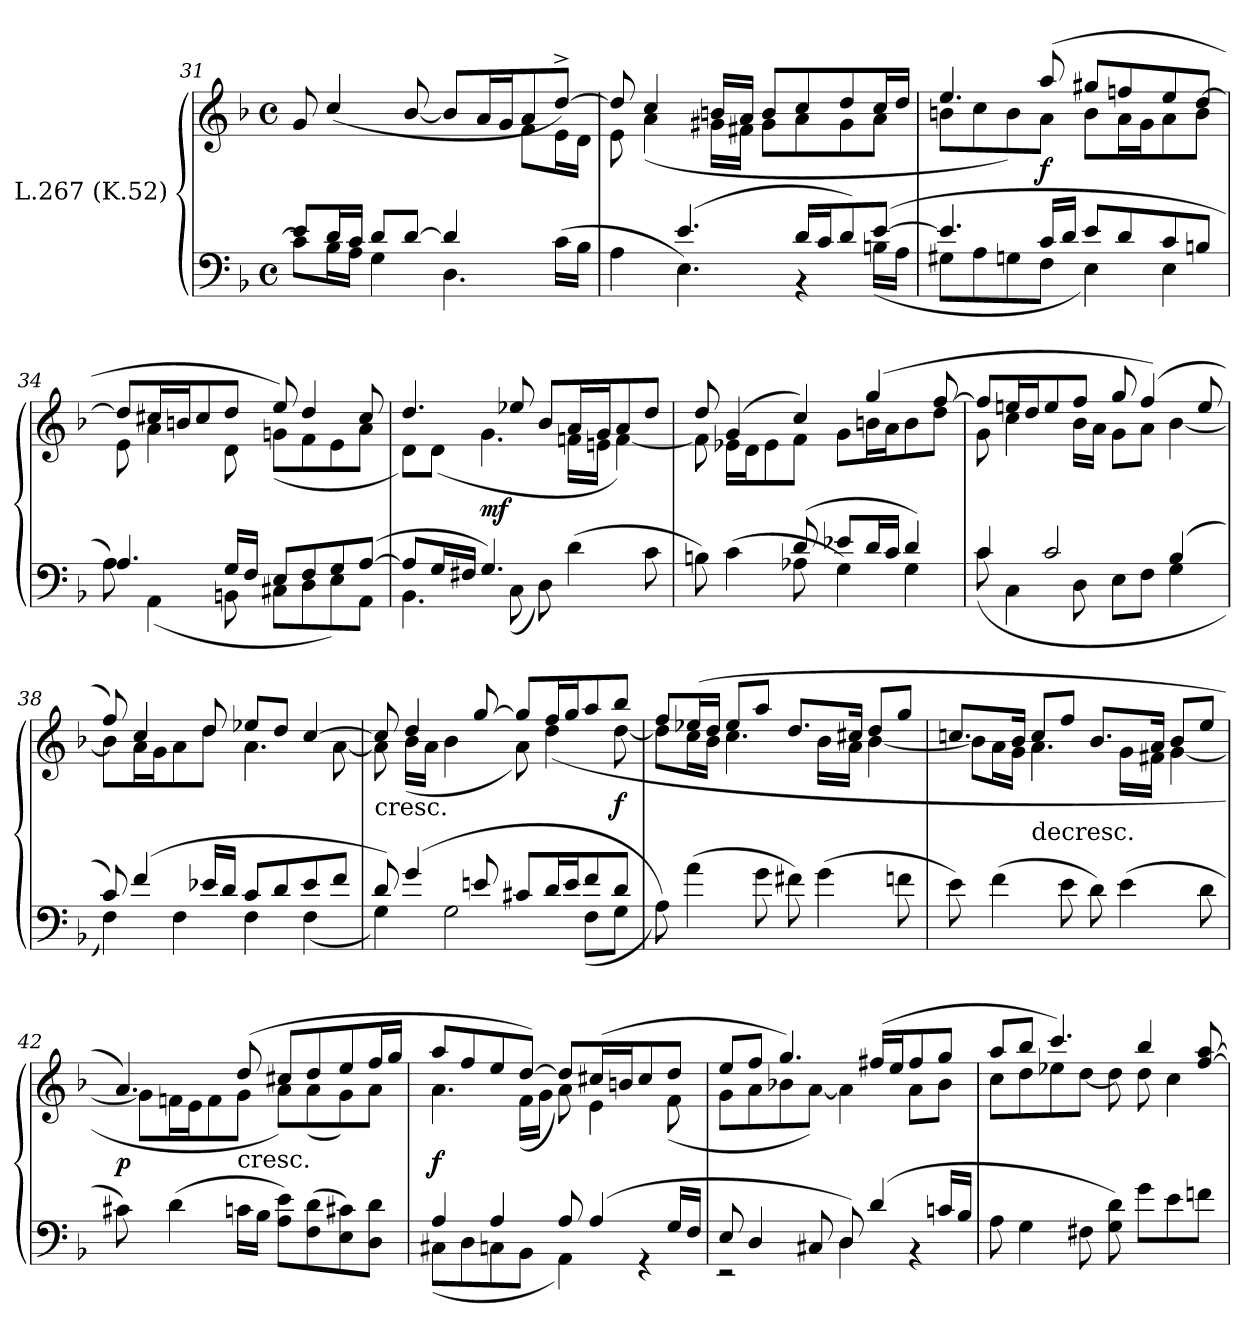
**kern	**kern	**dynam
*part1	*part1	*part1
*staff2	*staff1	*staff1/2
*I"L.267 (K.52)	*	*
*clefF4	*clefG2	*
*k[b-]	*k[b-]	*
*M4/4	*M4/4	*
*met(c)	*met(c)	*
=31	=31	=31
*^	*^	*
8e\L	8cL]	8g	2.ryy	.
16d/L	16B-L	(>4cc/	.	.
16c/JJ	16AJJ	.	.	.
8dL	4G	.	.	.
[8dJ	.	[8b-/	.	.
4d]	4.D	8b-L]	.	.
.	.	16aL	.	.
.	.	16gJ	.	.
4ryy	.	8a	8fL	.
.	(<16cLL	[8dd^J)	16eL	.
.	16B-JJ	.	16dJJ	.
=32	=32	=32	=32	=32
4ryy	4A	8dd]	8e	.
.	.	4cc	(4a	.
(4.e	4.E)	.	.	.
.	.	16bnLL	16g#XLL	.
.	.	16aJJ	16f#XJJ	.
.	.	8bL	8g#L	.
16dLL	4r	8cc	8a	.
16cJ	.	.	.	.
8d)	.	8dd	8g#	.
([8eJ	(16BnLL	16ccL	8aJ	.
.	16AJJ	16ddJJ	.	.
!!LO:LB:g=z	!!
=33	=33	=33	=33	=33
4.e]	8G#XL	4.ee	8bnL	.
.	8A	.	8cc	.
.	8Gn	.	8b)	.
16cLL	8FJ	(8aa	8aJ	f
16dJJ	.	.	.	.
8eL	4E)	8gg#XL	8bL	.
8d	.	8ffn	16aL	.
.	.	.	16gJ	.
8c	4E	8ee	8a	.
8BnJ	.	[8ddJ	8bJ	.
=34	=34	=34	=34	=34
4.A	8A)	8ddL]	8e	.
.	(4AA	16cc#XL	4a	.
.	.	16bnJ	.	.
.	.	8cc#	.	.
16GLL	8BBn	8ddJ	8d	.
16FJJ	.	.	.	.
8EL	8C#XL	8ee)	(8gnL	.
8F	8D	4dd	8f	.
8G	8E)	.	8e	.
([8AJ	8AAJ	8cc#	8aJ	.
=35	=35	=35	=35	=35
8AL]	4.BB-	4.dd	8dL)	.
16GL	.	.	(8dJ	.
16F#XJJ	.	.	.	.
4.G)	.	.	4.g	mf
.	(8C	8ee-X	.	.
.	8D)	8b-L	.	.
4.ryy	(4d	16aL	16fnLL	.
.	.	16gJ	16enJJ	.
.	.	8a	[4f)	.
.	8c	8ddJ	.	.
!!LO:LB:g=z	!!
=36	=36	=36	=36	=36
4.ryy	8Bn)	8ddi	8f]	.
.	(<4c	(4g	16e-XLL	.
.	.	.	16dJ	.
.	.	.	8e-	.
(8d	8A-X	4cc)	8fJ	.
8e-XL	4G)	.	8gL	.
16dL	.	(4gg	16bnL	.
16cJJ	.	.	16aJ	.
4d)	4G	.	8b	.
.	.	[8ff	8ddJ	.
=37	=37	=37	=37	=37
4c	(8c	8ffL]	8g	.
.	4C	16eenL	4cc	.
.	.	16ddJ	.	.
2c	.	8ee	.	.
.	8D	8ffJ	16b-LL	.
.	.	.	16aJJ	.
.	8EL	8gg	8gL	.
.	8FJ	(4ff)	8aJ	.
(4B-	4G	.	[4b-	.
.	.	8ee	.	.
=38	=38	=38	=38	=38
8c)	4F)	8ff)	8b-L]	.
(4f	.	4cc	16aL	.
.	.	.	16gJ	.
.	4F	.	8a	.
16e-XLL	.	8dd	8ddJ	.
16dJJ	.	.	.	.
8cL	4F	8ee-XL	4.a	.
8d	.	8ddJ	.	.
8e-	(4F	[4cc	.	.
8fJ	.	.	[8a	.
!!LO:LB:g=z	!!
=39	=39	=39	=39	=39
!	!	!LO:TX:c:t=cresc.	!	!
8d)	4G)	8cc]	8a]	.
(4g	.	4dd	(16b-LL	.
.	.	.	16aJJ	.
.	2G	.	4b-	.
8en	.	[8gg	.	.
8c#XL	.	8ggL]	8a)	.
16dL	.	16ffL	(4dd	.
16eJ	.	16ggJ	.	.
8f	(8FL	8aa	.	.
8dJ	8GJ	8bb-J	[8dd	f
*v	*v	*	*	*
=40	=40	=40	=40
8A))	8ffL	8ddL]	.
(4a	(16ee-XL	16ccL	.
.	16ddJJ	16b-JJ	.
.	8ee-L	4.cc	.
8g	8aaJ	.	.
8f#X)	8.ddL	.	.
(4g	.	16b-LL	.
.	16cc#XJk	16aJJ	.
.	8ddL	[4b-	.
8fn	8ggJ	.	.
=41	=41	=41	=41
8e)	8.ccnL	8b-L]	.
(4f	.	16aL	.
.	16b-Jk	16gJJ	.
!	!LO:TX:c:t=decresc.	!	!
.	8ccL	4.a	.
8e	8ffJ	.	.
8d)	8.b-L	.	.
(4e	.	16gLL	.
.	16aJk	16f#XJJ	.
.	8b-L	[4g	.
8d	8eeJ	.	.
!!LO:LB:g=z	!!
=42	=42	=42	=42
8c#X)	4.a)	8gL]	p
(<4d	.	16fnL	.
.	.	16eJ	.
.	.	8f	.
!	!LO:TX:c:t=cresc.	!	!
16cnLL	(8dd	8gJ	.
16B-JJ	.	.	.
8A 8eL)	8cc#XL	8aL)	.
(8F 8d	8dd	(8a	.
8E 8c#X)	8ee	8g)	.
8D 8dJ	16ffL	8aJ	.
.	16ggJJ	.	.
=43	=43	=43	=43
*^	*	*	*
4A	(8C#XL	8aaL	4.a	f
.	8D	8ff	.	.
4A	8Cn	8ee	.	.
.	8BB-J	[8ddJ)	(16fLL	.
.	.	.	16gJJ	.
8A	4AA)	8ddL]	8a)	.
(4A	.	(16cc#XL	4e	.
.	.	16bnJ	.	.
.	4r	8cc#	.	.
16GLL	.	8ddJ	(8f	.
16FJJ	.	.	.	.
=44	=44	=44	=44	=44
8E	2r	8eeL	8gL	.
4D	.	8ffJ	8a	.
.	.	4.gg)	8b-X	.
8C#X	.	.	[8aJ)	.
8D)	4D	.	4a]	.
(<4d	.	(16ff#XLL	.	.
.	.	16eeJ	.	.
.	4r	8ff#	8aL	.
16cnLL	.	8ggJ	8b-J	.
16B-JJ	.	.	.	.
*v	*v	*	*	*
!!LO:LB:g=z	!!
=45	=45	=45	=45
8A	8aaL	8ccL	.
4G	8bb-J	8dd	.
.	4.ccc)	8ee-X	.
8F#X	.	[8ddJ	.
8G 8d)	.	8dd]	.
8gL	4bb-	8dd	.
8e	.	4cc	.
8fnJ	[8ff [8aa	.	.
*	*v	*v	*
=	=	=
*-	*-	*-
